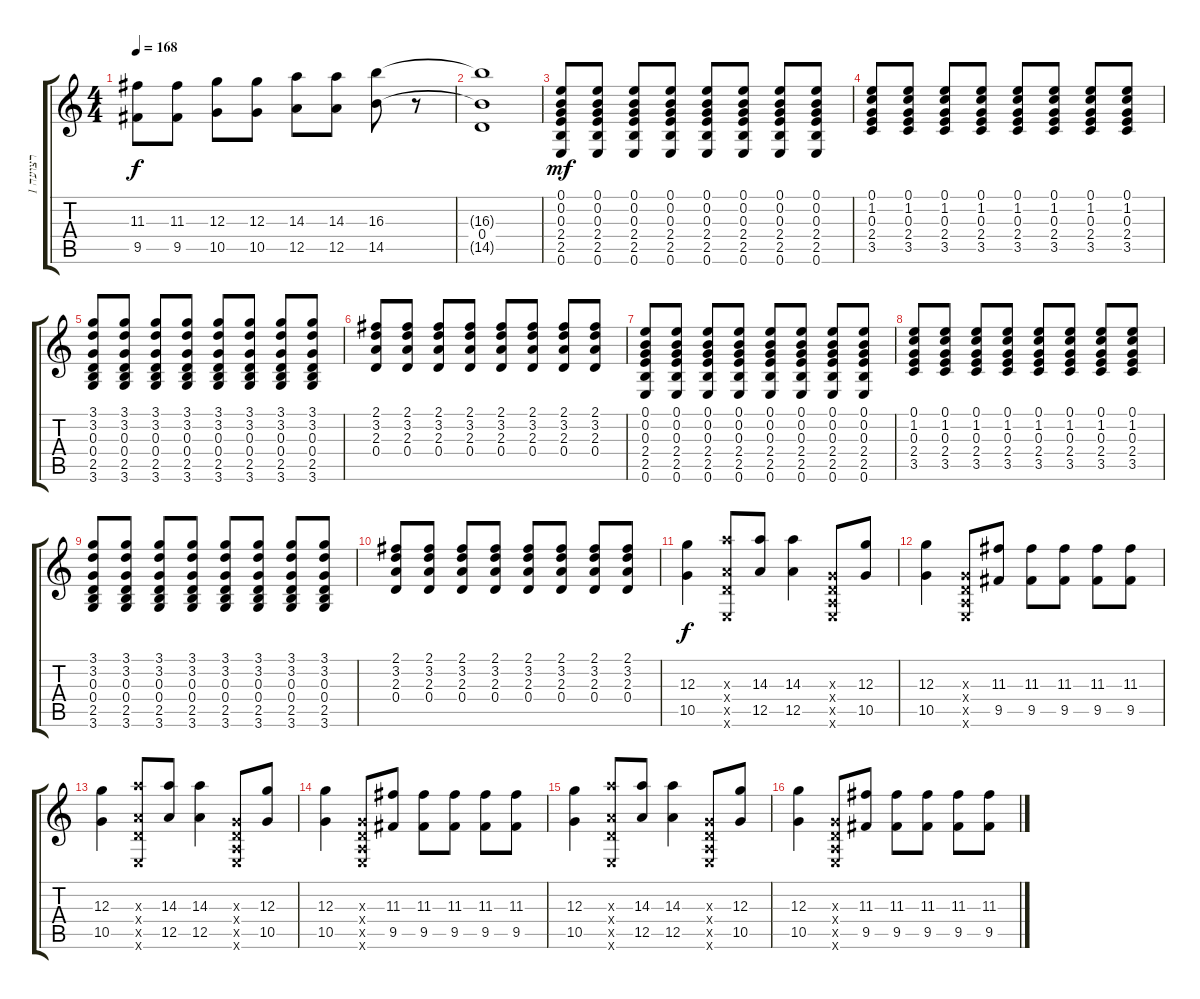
\track ("רצועה 1" "רצועה 1") {instrument acousticguitarsteel}
\staff {score tabs}
\tuning (E4 B3 G3 D3 A2 E2) {hide}
\ts (4 4)
\tempo 168
\clef g2
\ks c
(11.3 9.5).8{dy f} (11.3 9.5).8 (12.3 10.5).8 (12.3 10.5).8 (14.3 12.5).8 (14.3 12.5).8 (16.3 14.5).8 r.8 |
(16.3{t} 0.4 14.5{t}).1 |
(0.1 0.2 0.3 2.4 2.5 0.6).8{dy mf} (0.1 0.2 0.3 2.4 2.5 0.6).8 (0.1 0.2 0.3 2.4 2.5 0.6).8 (0.1 0.2 0.3 2.4 2.5 0.6).8 (0.1 0.2 0.3 2.4 2.5 0.6).8 (0.1 0.2 0.3 2.4 2.5 0.6).8 (0.1 0.2 0.3 2.4 2.5 0.6).8 (0.1 0.2 0.3 2.4 2.5 0.6).8 |
(0.1 1.2 0.3 2.4 3.5).8 (0.1 1.2 0.3 2.4 3.5).8 (0.1 1.2 0.3 2.4 3.5).8 (0.1 1.2 0.3 2.4 3.5).8 (0.1 1.2 0.3 2.4 3.5).8 (0.1 1.2 0.3 2.4 3.5).8 (0.1 1.2 0.3 2.4 3.5).8 (0.1 1.2 0.3 2.4 3.5).8 |
(3.1 3.2 0.3 0.4 2.5 3.6).8 (3.1 3.2 0.3 0.4 2.5 3.6).8 (3.1 3.2 0.3 0.4 2.5 3.6).8 (3.1 3.2 0.3 0.4 2.5 3.6).8 (3.1 3.2 0.3 0.4 2.5 3.6).8 (3.1 3.2 0.3 0.4 2.5 3.6).8 (3.1 3.2 0.3 0.4 2.5 3.6).8 (3.1 3.2 0.3 0.4 2.5 3.6).8 |
(2.1 3.2 2.3 0.4).8 (2.1 3.2 2.3 0.4).8 (2.1 3.2 2.3 0.4).8 (2.1 3.2 2.3 0.4).8 (2.1 3.2 2.3 0.4).8 (2.1 3.2 2.3 0.4).8 (2.1 3.2 2.3 0.4).8 (2.1 3.2 2.3 0.4).8 |
(0.1 0.2 0.3 2.4 2.5 0.6).8 (0.1 0.2 0.3 2.4 2.5 0.6).8 (0.1 0.2 0.3 2.4 2.5 0.6).8 (0.1 0.2 0.3 2.4 2.5 0.6).8 (0.1 0.2 0.3 2.4 2.5 0.6).8 (0.1 0.2 0.3 2.4 2.5 0.6).8 (0.1 0.2 0.3 2.4 2.5 0.6).8 (0.1 0.2 0.3 2.4 2.5 0.6).8 |
(0.1 1.2 0.3 2.4 3.5).8 (0.1 1.2 0.3 2.4 3.5).8 (0.1 1.2 0.3 2.4 3.5).8 (0.1 1.2 0.3 2.4 3.5).8 (0.1 1.2 0.3 2.4 3.5).8 (0.1 1.2 0.3 2.4 3.5).8 (0.1 1.2 0.3 2.4 3.5).8 (0.1 1.2 0.3 2.4 3.5).8 |
(3.1 3.2 0.3 0.4 2.5 3.6).8 (3.1 3.2 0.3 0.4 2.5 3.6).8 (3.1 3.2 0.3 0.4 2.5 3.6).8 (3.1 3.2 0.3 0.4 2.5 3.6).8 (3.1 3.2 0.3 0.4 2.5 3.6).8 (3.1 3.2 0.3 0.4 2.5 3.6).8 (3.1 3.2 0.3 0.4 2.5 3.6).8 (3.1 3.2 0.3 0.4 2.5 3.6).8 |
(2.1 3.2 2.3 0.4).8 (2.1 3.2 2.3 0.4).8 (2.1 3.2 2.3 0.4).8 (2.1 3.2 2.3 0.4).8 (2.1 3.2 2.3 0.4).8 (2.1 3.2 2.3 0.4).8 (2.1 3.2 2.3 0.4).8 (2.1 3.2 2.3 0.4).8 |
(12.3 10.5).4{dy f} (14.3{x} 0.4{x} 12.5{x} 0.6{x}).8 (14.3 12.5).8 (14.3 12.5).4 (0.3{x} 0.4{x} 0.5{x} 0.6{x}).8 (12.3 10.5).8 |
(12.3 10.5).4 (0.3{x} 0.4{x} 0.5{x} 0.6{x}).8 (11.3 9.5).8 (11.3 9.5).8 (11.3 9.5).8 (11.3 9.5).8 (11.3 9.5).8 |
(12.3 10.5).4 (14.3{x} 0.4{x} 12.5{x} 0.6{x}).8 (14.3 12.5).8 (14.3 12.5).4 (0.3{x} 0.4{x} 0.5{x} 0.6{x}).8 (12.3 10.5).8 |
(12.3 10.5).4 (0.3{x} 0.4{x} 0.5{x} 0.6{x}).8 (11.3 9.5).8 (11.3 9.5).8 (11.3 9.5).8 (11.3 9.5).8 (11.3 9.5).8 |
(12.3 10.5).4 (14.3{x} 0.4{x} 12.5{x} 0.6{x}).8 (14.3 12.5).8 (14.3 12.5).4 (0.3{x} 0.4{x} 0.5{x} 0.6{x}).8 (12.3 10.5).8 |
(12.3 10.5).4 (0.3{x} 0.4{x} 0.5{x} 0.6{x}).8 (11.3 9.5).8 (11.3 9.5).8 (11.3 9.5).8 (11.3 9.5).8 (11.3 9.5).8
